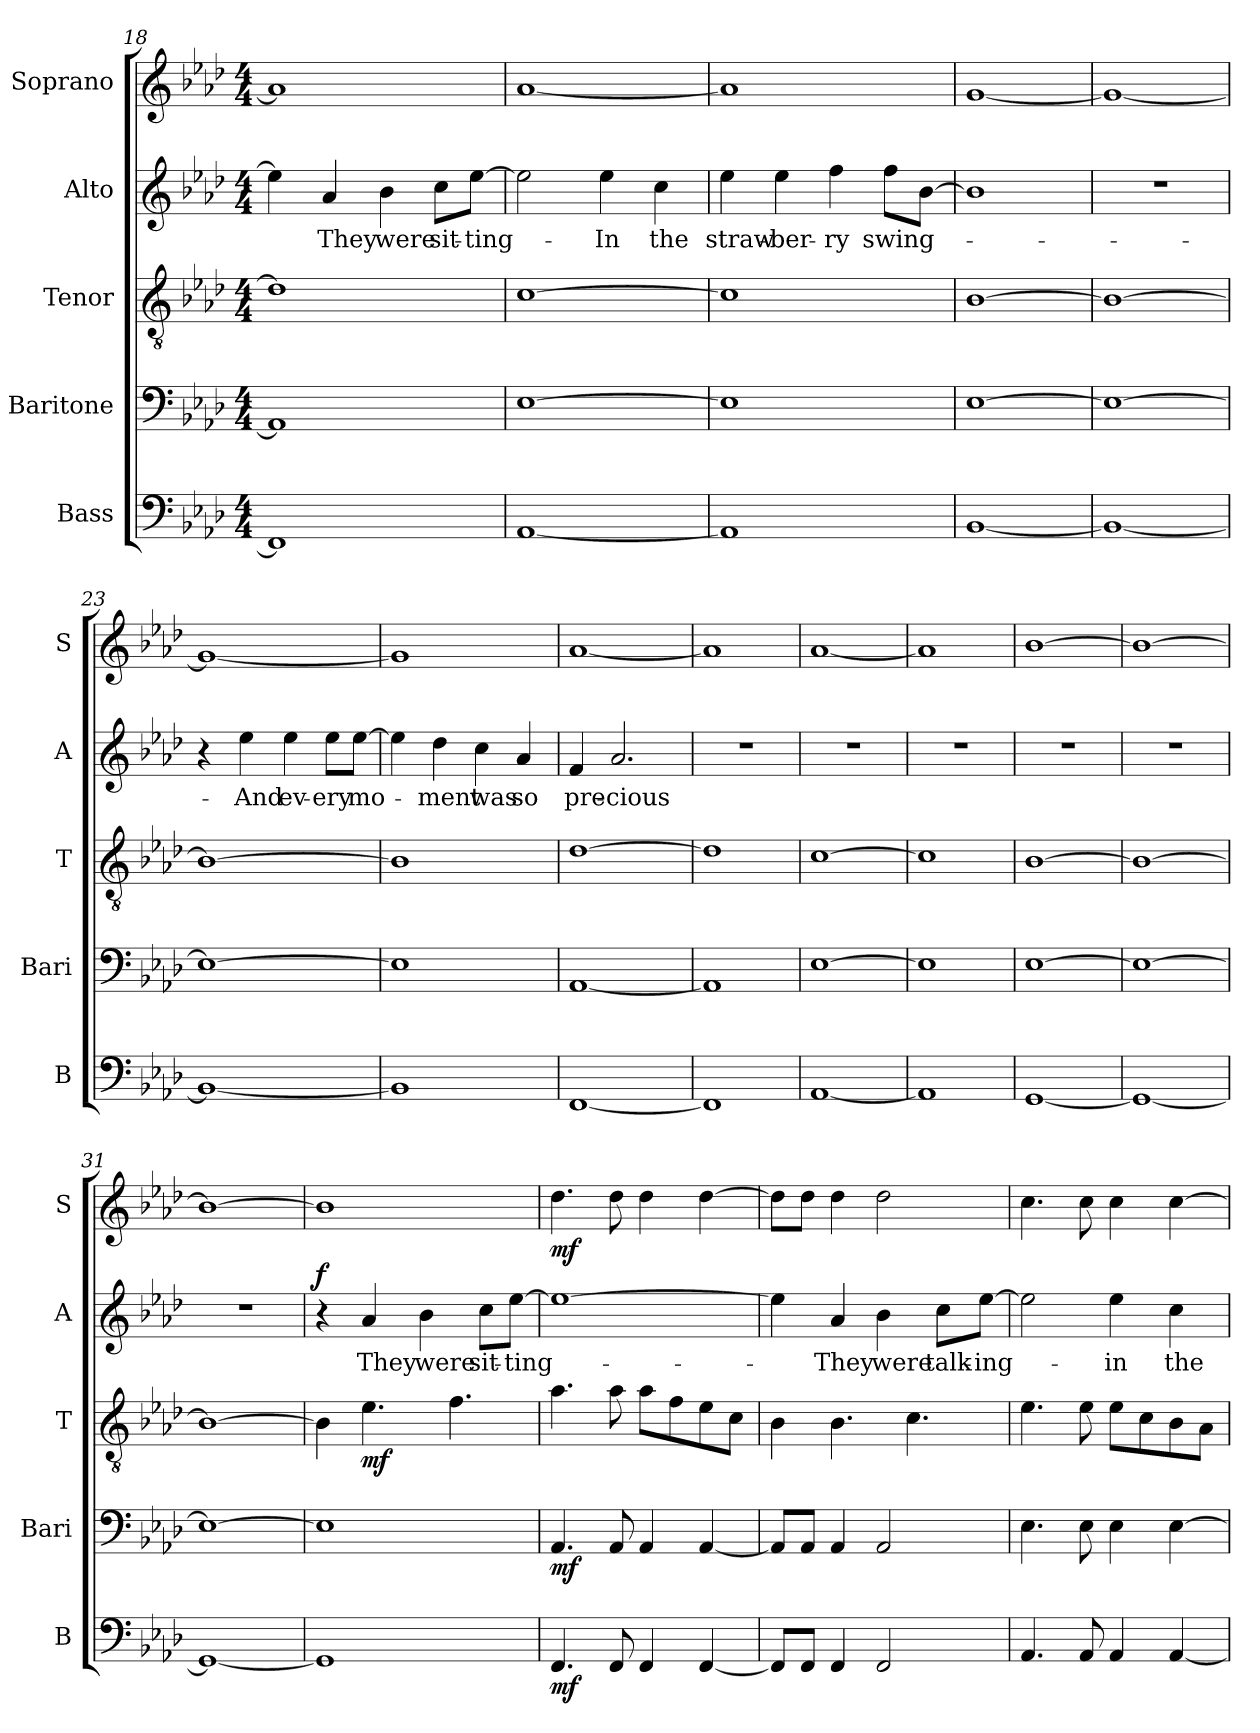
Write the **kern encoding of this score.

**kern	**dynam	**kern	**dynam	**kern	**dynam	**kern	**text	**dynam	**kern	**dynam
*part5	*part5	*part4	*part4	*part3	*part3	*part2	*part2	*part2	*part1	*part1
*staff5	*staff5	*staff4	*staff4	*staff3	*staff3	*staff2	*staff2	*staff2	*staff1	*staff1
*I"Bass	*	*I"Baritone	*	*I"Tenor	*	*I"Alto	*	*	*I"Soprano	*
*I'B	*	*I'Bari	*	*I'T	*	*I'A	*	*	*I'S	*
!!LO:LB:g=z
*clefF4	*	*clefF4	*	*clefGv2	*	*clefG2	*	*	*clefG2	*
*k[b-e-a-d-]	*	*k[b-e-a-d-]	*	*k[b-e-a-d-]	*	*k[b-e-a-d-]	*	*	*k[b-e-a-d-]	*
*M4/4	*	*M4/4	*	*M4/4	*	*M4/4	*	*	*M4/4	*
=18	=18	=18	=18	=18	=18	=18	=18	=18	=18	=18
1FF]	.	1AA-]	.	1d-]	.	4ee-\]	.	.	1a-]	.
!	!	!	!	!	!	!	!LO:LY:b	!	!	!
.	.	.	.	.	.	4a-/	-They	.	.	.
!	!	!	!	!	!	!	!LO:LY:b	!	!	!
.	.	.	.	.	.	4b-\	were	.	.	.
!	!	!	!	!	!	!	!LO:LY:b	!	!	!
.	.	.	.	.	.	8cc\L	sit-	.	.	.
!	!	!	!	!	!	!	!LO:LY:b	!	!	!
.	.	.	.	.	.	[8ee-\J	-ting-	.	.	.
=19	=19	=19	=19	=19	=19	=19	=19	=19	=19	=19
[1AA-	.	[1E-	.	[1c	.	2ee-\]	.	.	[1a-	.
!	!	!	!	!	!	!	!LO:LY:b	!	!	!
.	.	.	.	.	.	4ee-\	-In	.	.	.
!	!	!	!	!	!	!	!LO:LY:b	!	!	!
.	.	.	.	.	.	4cc\	the	.	.	.
=20	=20	=20	=20	=20	=20	=20	=20	=20	=20	=20
!	!	!	!	!	!	!	!LO:LY:b	!	!	!
1AA-]	.	1E-]	.	1c]	.	4ee-\	straw-	.	1a-]	.
!	!	!	!	!	!	!	!LO:LY:b	!	!	!
.	.	.	.	.	.	4ee-\	-ber-	.	.	.
!	!	!	!	!	!	!	!LO:LY:b	!	!	!
.	.	.	.	.	.	4ff\	-ry	.	.	.
!	!	!	!	!	!	!	!LO:LY:b	!	!	!
.	.	.	.	.	.	8ff\L	swing-	.	.	.
.	.	.	.	.	.	[8b-\J	.	.	.	.
=21	=21	=21	=21	=21	=21	=21	=21	=21	=21	=21
[1BB-	.	[1E-	.	[1B-	.	1b-]	.	.	[1g	.
=22	=22	=22	=22	=22	=22	=22	=22	=22	=22	=22
1BB-_	.	1E-_	.	1B-_	.	1r	.	.	1g_	.
=23	=23	=23	=23	=23	=23	=23	=23	=23	=23	=23
1BB-_	.	1E-_	.	1B-_	.	4r	.	.	1g_	.
!	!	!	!	!	!	!	!LO:LY:b	!	!	!
.	.	.	.	.	.	4ee-\	-And	.	.	.
!	!	!	!	!	!	!	!LO:LY:b	!	!	!
.	.	.	.	.	.	4ee-\	ev-	.	.	.
!	!	!	!	!	!	!	!LO:LY:b	!	!	!
.	.	.	.	.	.	8ee-\L	-ery	.	.	.
!	!	!	!	!	!	!	!LO:LY:b	!	!	!
.	.	.	.	.	.	[8ee-\J	mo-	.	.	.
!!LO:PB:g=z
=24	=24	=24	=24	=24	=24	=24	=24	=24	=24	=24
1BB-]	.	1E-]	.	1B-]	.	4ee-\]	.	.	1g]	.
!	!	!	!	!	!	!	!LO:LY:b	!	!	!
.	.	.	.	.	.	4dd-\	-ment	.	.	.
!	!	!	!	!	!	!	!LO:LY:b	!	!	!
.	.	.	.	.	.	4cc\	was	.	.	.
!	!	!	!	!	!	!	!LO:LY:b	!	!	!
.	.	.	.	.	.	4a-/	so	.	.	.
=25	=25	=25	=25	=25	=25	=25	=25	=25	=25	=25
!	!	!	!	!	!	!	!LO:LY:b	!	!	!
[1FF	.	[1AA-	.	[1d-	.	4f/	pre-	.	[1a-	.
!	!	!	!	!	!	!	!LO:LY:b	!	!	!
.	.	.	.	.	.	2.a-/	-cious	.	.	.
=26	=26	=26	=26	=26	=26	=26	=26	=26	=26	=26
1FF]	.	1AA-]	.	1d-]	.	1r	.	.	1a-]	.
=27	=27	=27	=27	=27	=27	=27	=27	=27	=27	=27
[1AA-	.	[1E-	.	[1c	.	1r	.	.	[1a-	.
=28	=28	=28	=28	=28	=28	=28	=28	=28	=28	=28
1AA-]	.	1E-]	.	1c]	.	1r	.	.	1a-]	.
=29	=29	=29	=29	=29	=29	=29	=29	=29	=29	=29
[1GG	.	[1E-	.	[1B-	.	1r	.	.	[1b-	.
=30	=30	=30	=30	=30	=30	=30	=30	=30	=30	=30
1GG_	.	1E-_	.	1B-_	.	1r	.	.	1b-_	.
=31	=31	=31	=31	=31	=31	=31	=31	=31	=31	=31
1GG_	.	1E-_	.	1B-_	.	1r	.	.	1b-_	.
=32	=32	=32	=32	=32	=32	=32	=32	=32	=32	=32
!	!	!	!	!	!	!	!	!LO:DY:b	!	!
1GG]	.	1E-]	.	4B-\]	.	4r	.	f	1b-]	.
!	!	!	!	!	!LO:DY:b	!	!LO:LY:b	!	!	!
.	.	.	.	4.e-\	mf	4a-/	They	.	.	.
!	!	!	!	!	!	!	!LO:LY:b	!	!	!
.	.	.	.	.	.	4b-\	were	.	.	.
.	.	.	.	4.f\	.	.	.	.	.	.
!	!	!	!	!	!	!	!LO:LY:b	!	!	!
.	.	.	.	.	.	8cc\L	sit-	.	.	.
!	!	!	!	!	!	!	!LO:LY:b	!	!	!
.	.	.	.	.	.	[8ee-\J	-ting-	.	.	.
!!LO:LB:g=z
=33	=33	=33	=33	=33	=33	=33	=33	=33	=33	=33
!	!LO:DY:b	!	!LO:DY:b	!	!	!	!	!	!	!LO:DY:b
4.FF/	mf	4.AA-/	mf	4.a-\	.	1ee-_	.	.	4.dd-\	mf
8FF/	.	8AA-/	.	8a-\	.	.	.	.	8dd-\	.
4FF/	.	4AA-/	.	8a-\L	.	.	.	.	4dd-\	.
.	.	.	.	8f\	.	.	.	.	.	.
[4FF/	.	[4AA-/	.	8e-\	.	.	.	.	[4dd-\	.
.	.	.	.	8c\J	.	.	.	.	.	.
=34	=34	=34	=34	=34	=34	=34	=34	=34	=34	=34
8FF/L]	.	8AA-/L]	.	4B-\	.	4ee-\]	.	.	8dd-\L]	.
8FF/J	.	8AA-/J	.	.	.	.	.	.	8dd-\J	.
!	!	!	!	!	!	!	!LO:LY:b	!	!	!
4FF/	.	4AA-/	.	4.B-\	.	4a-/	-They	.	4dd-\	.
!	!	!	!	!	!	!	!LO:LY:b	!	!	!
2FF/	.	2AA-/	.	.	.	4b-\	were	.	2dd-\	.
.	.	.	.	4.c\	.	.	.	.	.	.
!	!	!	!	!	!	!	!LO:LY:b	!	!	!
.	.	.	.	.	.	8cc\L	talk-	.	.	.
!	!	!	!	!	!	!	!LO:LY:b	!	!	!
.	.	.	.	.	.	[8ee-\J	-ing-	.	.	.
=35	=35	=35	=35	=35	=35	=35	=35	=35	=35	=35
4.AA-/	.	4.E-\	.	4.e-\	.	2ee-\]	.	.	4.cc\	.
8AA-/	.	8E-\	.	8e-\	.	.	.	.	8cc\	.
!	!	!	!	!	!	!	!LO:LY:b	!	!	!
4AA-/	.	4E-\	.	8e-\L	.	4ee-\	-in	.	4cc\	.
.	.	.	.	8c\	.	.	.	.	.	.
!	!	!	!	!	!	!	!LO:LY:b	!	!	!
[4AA-/	.	[4E-\	.	8B-\	.	4cc\	the	.	[4cc\	.
.	.	.	.	8A-\J	.	.	.	.	.	.
=	=	=	=	=	=	=	=	=	=	=
*-	*-	*-	*-	*-	*-	*-	*-	*-	*-	*-
